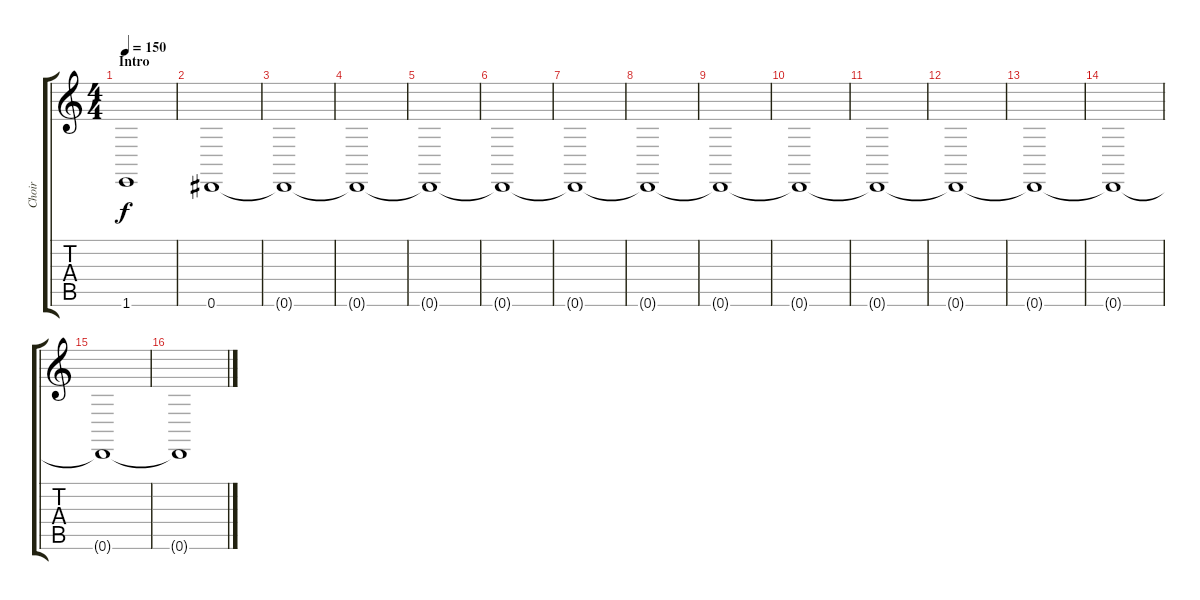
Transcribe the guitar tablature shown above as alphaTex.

\track ("Choir" "Choir") {instrument choiraahs}
\staff {score tabs}
\tuning (Eb4 Bb3 Gb3 Db3 Ab2 Eb2) {hide}
\ts (4 4)
\section ("" "Intro")
\tempo 150
\tempo 140
\tempo 150
\clef g2
\ks c
1.6.1{dy f instrument choiraahs} |
0.6.1 |
0.6{t}.1 |
0.6{t}.1 |
0.6{t}.1 |
0.6{t}.1 |
0.6{t}.1 |
0.6{t}.1 |
0.6{t}.1 |
0.6{t}.1 |
0.6{t}.1 |
0.6{t}.1 |
0.6{t}.1 |
0.6{t}.1 |
0.6{t}.1 |
0.6{t}.1
